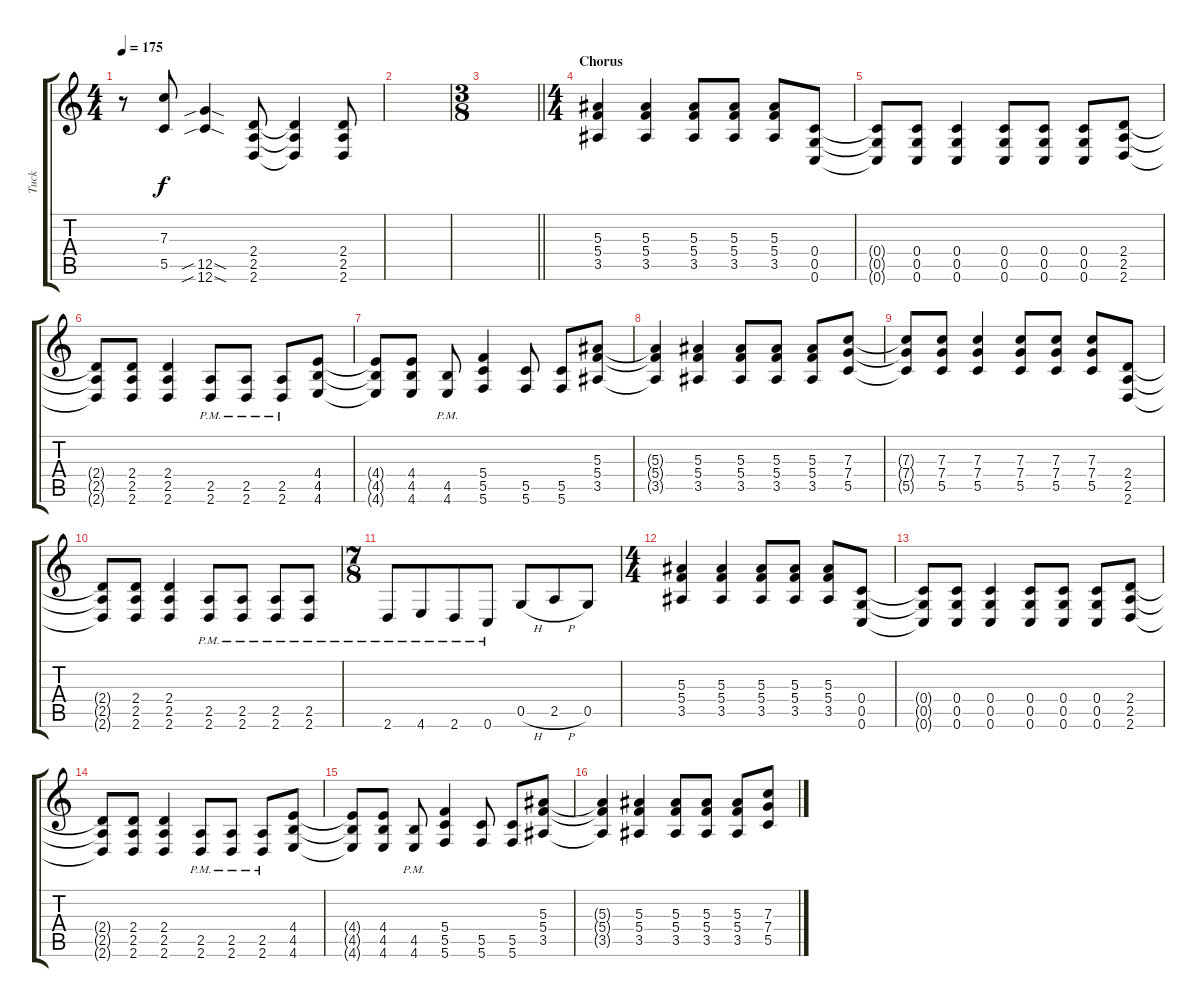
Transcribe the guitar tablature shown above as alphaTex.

\track ("Tuck" "Tuck") {instrument distortionguitar}
\staff {score tabs}
\tuning (D4 A3 F3 C3 G2 C2) {hide}
\ts (4 4)
\tempo 175
\clef g2
\ks c
r.8{dy f} (7.3{t} 5.5{t}).8 (12.5{sib sod} 12.6{sib sod}).4 (2.4 2.5 2.6).8 (2.4{t} 2.5{t} 2.6{t}).4 (2.4 2.5 2.6).8 |
|
\ts (3 8)
\barLineRight lightlight
|
\ts (4 4)
\section ("" "Chorus")
(5.3 5.4 3.5).4 (5.3 5.4 3.5).4 (5.3 5.4 3.5).8 (5.3 5.4 3.5).8 (5.3 5.4 3.5).8 (0.4 0.5 0.6).8 |
(0.4{t} 0.5{t} 0.6{t}).8 (0.4 0.5 0.6).8 (0.4 0.5 0.6).4 (0.4 0.5 0.6).8 (0.4 0.5 0.6).8 (0.4 0.5 0.6).8 (2.4 2.5 2.6).8 |
(2.4{t} 2.5{t} 2.6{t}).8 (2.4 2.5 2.6).8 (2.4 2.5 2.6).4 (2.5{pm} 2.6{pm}).8 (2.5{pm} 2.6{pm}).8 (2.5{pm} 2.6{pm}).8 (4.4 4.5 4.6).8 |
(4.4{t} 4.5{t} 4.6{t}).8 (4.4 4.5 4.6).8 (4.5{pm} 4.6{pm}).8 (5.4 5.5 5.6).4 (5.5 5.6).8 (5.5 5.6).8 (5.3 5.4 3.5).8 |
(5.3{t} 5.4{t} 3.5{t}).4 (5.3 5.4 3.5).4 (5.3 5.4 3.5).8 (5.3 5.4 3.5).8 (5.3 5.4 3.5).8 (7.3 7.4 5.5).8 |
(7.3{t} 7.4{t} 5.5{t}).8 (7.3 7.4 5.5).8 (7.3 7.4 5.5).4 (7.3 7.4 5.5).8 (7.3 7.4 5.5).8 (7.3 7.4 5.5).8 (2.4 2.5 2.6).8 |
(2.4{t} 2.5{t} 2.6{t}).8 (2.4 2.5 2.6).8 (2.4 2.5 2.6).4 (2.5{pm} 2.6{pm}).8 (2.5{pm} 2.6{pm}).8 (2.5{pm} 2.6{pm}).8 (2.5{pm} 2.6{pm}).8 |
\ts (7 8)
2.6{pm}.8 4.6{pm}.8 2.6{pm}.8 0.6{pm}.8 0.5{h}.8 2.5{h}.8 0.5.8 |
\ts (4 4)
(5.3 5.4 3.5).4 (5.3 5.4 3.5).4 (5.3 5.4 3.5).8 (5.3 5.4 3.5).8 (5.3 5.4 3.5).8 (0.4 0.5 0.6).8 |
(0.4{t} 0.5{t} 0.6{t}).8 (0.4 0.5 0.6).8 (0.4 0.5 0.6).4 (0.4 0.5 0.6).8 (0.4 0.5 0.6).8 (0.4 0.5 0.6).8 (2.4 2.5 2.6).8 |
(2.4{t} 2.5{t} 2.6{t}).8 (2.4 2.5 2.6).8 (2.4 2.5 2.6).4 (2.5{pm} 2.6{pm}).8 (2.5{pm} 2.6{pm}).8 (2.5{pm} 2.6{pm}).8 (4.4 4.5 4.6).8 |
(4.4{t} 4.5{t} 4.6{t}).8 (4.4 4.5 4.6).8 (4.5{pm} 4.6{pm}).8 (5.4 5.5 5.6).4 (5.5 5.6).8 (5.5 5.6).8 (5.3 5.4 3.5).8 |
(5.3{t} 5.4{t} 3.5{t}).4 (5.3 5.4 3.5).4 (5.3 5.4 3.5).8 (5.3 5.4 3.5).8 (5.3 5.4 3.5).8 (7.3 7.4 5.5).8
